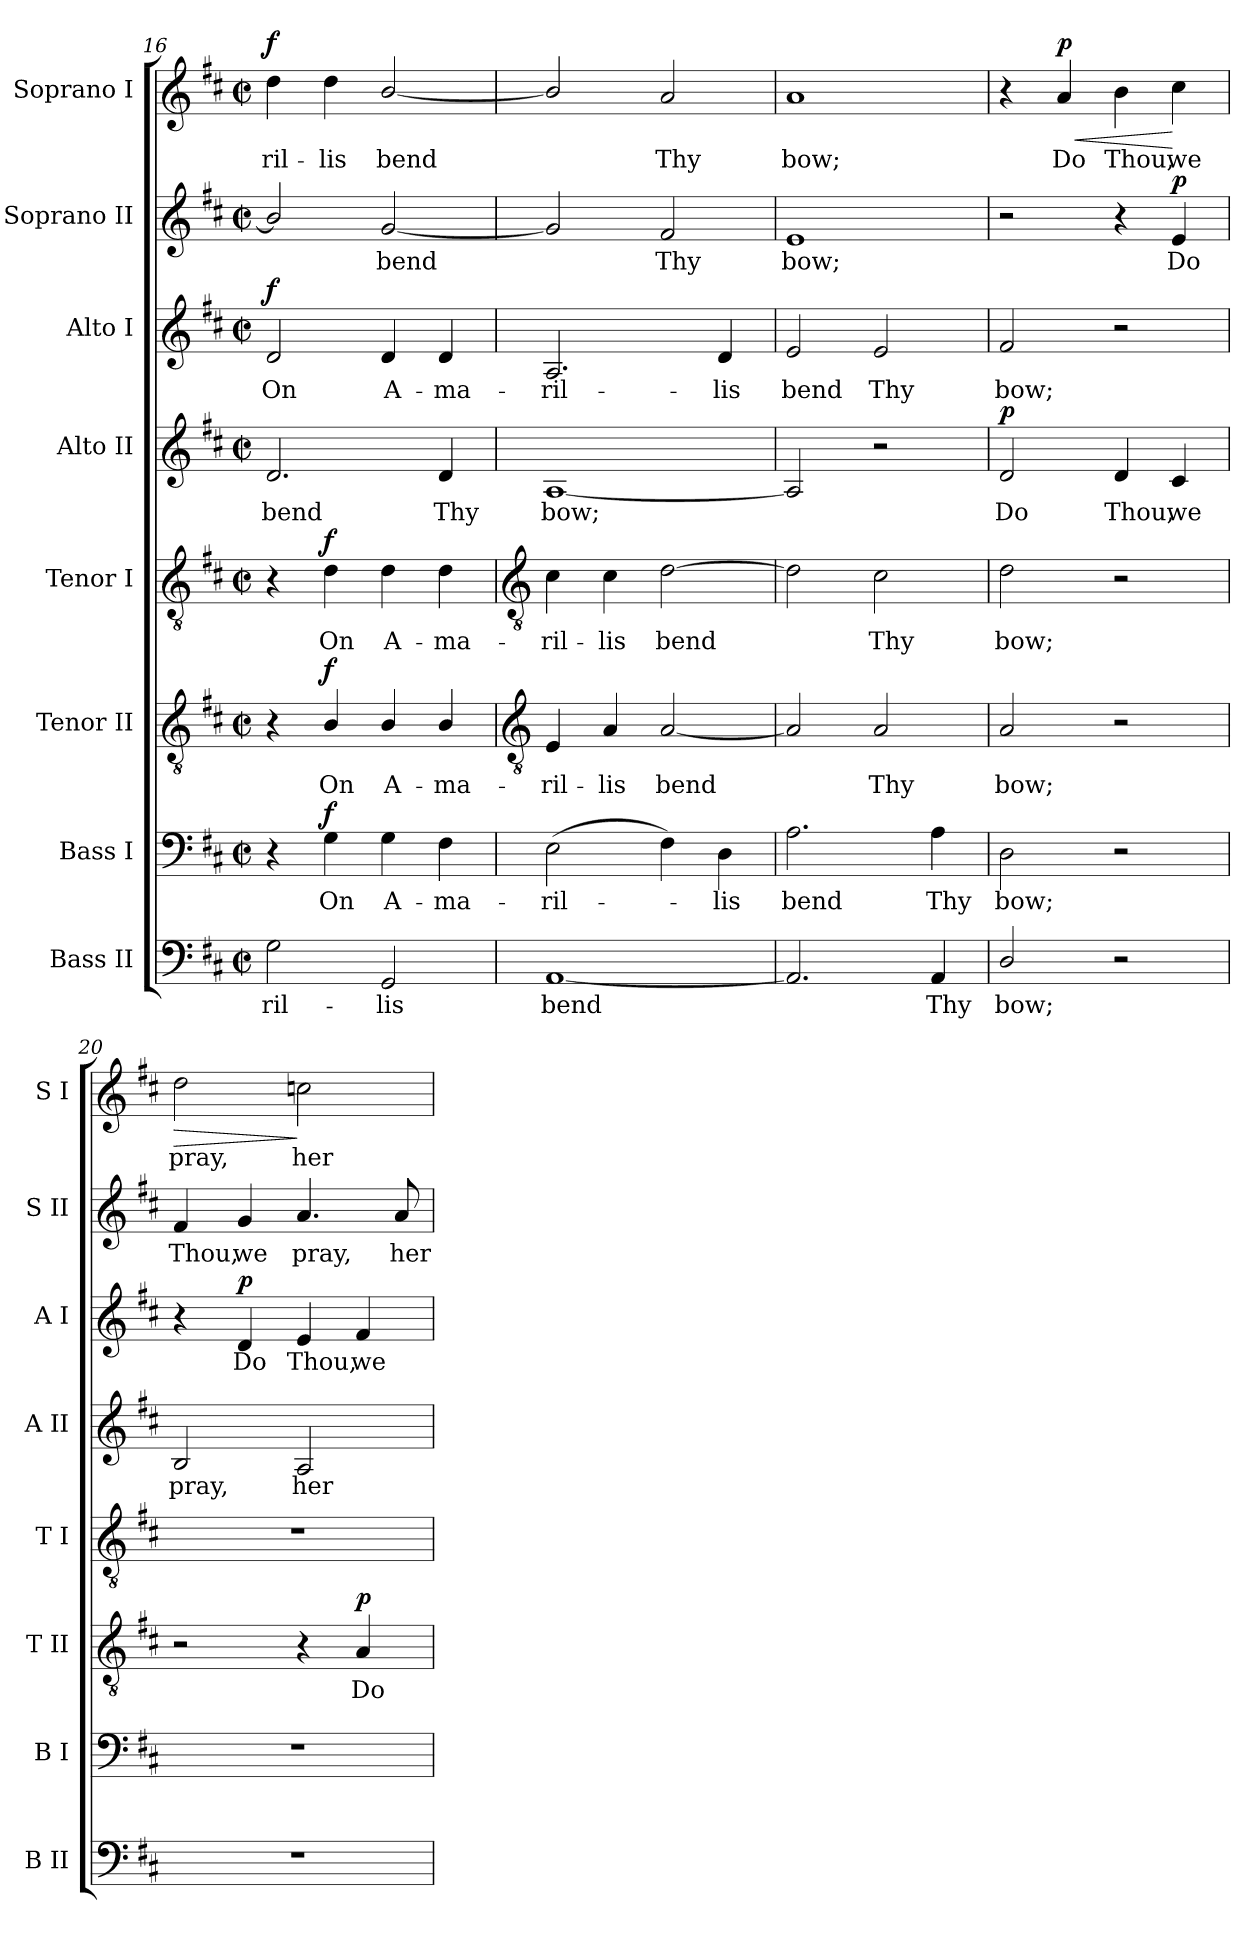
**kern	**text	**kern	**text	**dynam	**kern	**text	**dynam	**kern	**text	**dynam	**kern	**text	**dynam	**kern	**text	**dynam	**kern	**text	**dynam	**kern	**text	**dynam
*part8	*part8	*part7	*part7	*part7	*part6	*part6	*part6	*part5	*part5	*part5	*part4	*part4	*part4	*part3	*part3	*part3	*part2	*part2	*part2	*part1	*part1	*part1
*staff8	*staff8	*staff7	*staff7	*staff7	*staff6	*staff6	*staff6	*staff5	*staff5	*staff5	*staff4	*staff4	*staff4	*staff3	*staff3	*staff3	*staff2	*staff2	*staff2	*staff1	*staff1	*staff1
*I"Bass II	*	*I"Bass I	*	*	*I"Tenor II	*	*	*I"Tenor I	*	*	*I"Alto II	*	*	*I"Alto I	*	*	*I"Soprano II	*	*	*I"Soprano I	*	*
*I'B II	*	*I'B I	*	*	*I'T II	*	*	*I'T I	*	*	*I'A II	*	*	*I'A I	*	*	*I'S II	*	*	*I'S I	*	*
*clefF4	*	*clefF4	*	*	*clefGv2	*	*	*clefGv2	*	*	*clefG2	*	*	*clefG2	*	*	*clefG2	*	*	*clefG2	*	*
*k[f#c#]	*	*k[f#c#]	*	*	*k[f#c#]	*	*	*k[f#c#]	*	*	*k[f#c#]	*	*	*k[f#c#]	*	*	*k[f#c#]	*	*	*k[f#c#]	*	*
*D:	*	*D:	*	*	*D:	*	*	*D:	*	*	*D:	*	*	*D:	*	*	*D:	*	*	*D:	*	*
*M2/2	*	*M2/2	*	*	*M2/2	*	*	*M2/2	*	*	*M2/2	*	*	*M2/2	*	*	*M2/2	*	*	*M2/2	*	*
*met(c|)	*	*met(c|)	*	*	*met(c|)	*	*	*met(c|)	*	*	*met(c|)	*	*	*met(c|)	*	*	*met(c|)	*	*	*met(c|)	*	*
=16	=16	=16	=16	=16	=16	=16	=16	=16	=16	=16	=16	=16	=16	=16	=16	=16	=16	=16	=16	=16	=16	=16
!	!LO:LY:b	!	!	!	!	!	!	!	!	!	!	!LO:LY:b	!	!	!LO:LY:b	!LO:DY:b	!	!	!	!	!LO:LY:b	!LO:DY:b
2G	-ril-	4r	.	.	4r	.	.	4r	.	.	2.d	bend	.	2d	On	f	2b/]	.	.	4dd	ril-	f
!	!	!	!LO:LY:b	!LO:DY:b	!	!LO:LY:b	!LO:DY:b	!	!LO:LY:b	!LO:DY:b	!	!	!	!	!	!	!	!	!	!	!LO:LY:b	!
.	.	4G	On	f	4B/	On	f	4d	On	f	.	.	.	.	.	.	.	.	.	4dd	-lis	.
!	!LO:LY:b	!	!LO:LY:b	!	!	!LO:LY:b	!	!	!LO:LY:b	!	!	!	!	!	!LO:LY:b	!	!	!LO:LY:b	!	!	!LO:LY:b	!
2GG	-lis	4G	A-	.	4B/	A-	.	4d	A-	.	.	.	.	4d	A-	.	[2g	bend	.	[2b/	bend	.
!	!	!	!LO:LY:b	!	!	!LO:LY:b	!	!	!LO:LY:b	!	!	!LO:LY:b	!	!	!LO:LY:b	!	!	!	!	!	!	!
.	.	4F#	-ma-	.	4B/	-ma-	.	4d	-ma-	.	4d	Thy	.	4d	-ma-	.	.	.	.	.	.	.
!!LO:LB:g=z
=17	=17	=17	=17	=17	=17	=17	=17	=17	=17	=17	=17	=17	=17	=17	=17	=17	=17	=17	=17	=17	=17	=17
*	*	*	*	*	*clefGv2	*	*	*clefGv2	*	*	*	*	*	*	*	*	*	*	*	*	*	*
!	!LO:LY:b	!	!LO:LY:b	!	!	!LO:LY:b	!	!	!LO:LY:b	!	!	!LO:LY:b	!	!	!LO:LY:b	!	!	!	!	!	!	!
[1AA	bend	(>2E	-ril-	.	4E	-ril-	.	4c#	-ril-	.	[1A	bow;	.	2.A	-ril-	.	2g]	.	.	2b/]	.	.
!	!	!	!	!	!	!LO:LY:b	!	!	!LO:LY:b	!	!	!	!	!	!	!	!	!	!	!	!	!
.	.	.	.	.	4A	-lis	.	4c#	-lis	.	.	.	.	.	.	.	.	.	.	.	.	.
!	!	!	!	!	!	!LO:LY:b	!	!	!LO:LY:b	!	!	!	!	!	!	!	!	!LO:LY:b	!	!	!LO:LY:b	!
.	.	4F#)	.	.	[2A	bend	.	[2d	bend	.	.	.	.	.	.	.	2f#	Thy	.	2a	Thy	.
!	!	!	!LO:LY:b	!	!	!	!	!	!	!	!	!	!	!	!LO:LY:b	!	!	!	!	!	!	!
.	.	4D	lis	.	.	.	.	.	.	.	.	.	.	4d	-lis	.	.	.	.	.	.	.
=18	=18	=18	=18	=18	=18	=18	=18	=18	=18	=18	=18	=18	=18	=18	=18	=18	=18	=18	=18	=18	=18	=18
!	!	!	!LO:LY:b	!	!	!	!	!	!	!	!	!	!	!	!LO:LY:b	!	!	!LO:LY:b	!	!	!LO:LY:b	!
2.AA]	.	2.A	bend	.	2A]	.	.	2d]	.	.	2A]	.	.	2e	bend	.	1e	bow;	.	1a	bow;	.
!	!	!	!	!	!	!LO:LY:b	!	!	!LO:LY:b	!	!	!	!	!	!LO:LY:b	!	!	!	!	!	!	!
.	.	.	.	.	2A	Thy	.	2c#	Thy	.	2r	.	.	2e	Thy	.	.	.	.	.	.	.
!	!LO:LY:b	!	!LO:LY:b	!	!	!	!	!	!	!	!	!	!	!	!	!	!	!	!	!	!	!
4AA	Thy	4A	Thy	.	.	.	.	.	.	.	.	.	.	.	.	.	.	.	.	.	.	.
=19	=19	=19	=19	=19	=19	=19	=19	=19	=19	=19	=19	=19	=19	=19	=19	=19	=19	=19	=19	=19	=19	=19
!	!LO:LY:b	!	!LO:LY:b	!	!	!LO:LY:b	!	!	!LO:LY:b	!	!	!LO:LY:b	!LO:DY:b	!	!LO:LY:b	!	!	!	!	!	!	!
2D/	bow;	2D	bow;	.	2A	bow;	.	2d	bow;	.	2d	Do	p	2f#	bow;	.	2r	.	.	4r	.	.
!	!	!	!	!	!	!	!	!	!	!	!	!	!	!	!	!	!	!	!	!	!LO:LY:b	!LO:HP:b
!	!	!	!	!	!	!	!	!	!	!	!	!	!	!	!	!	!	!	!	!	!	!LO:DY:n=1:b
.	.	.	.	.	.	.	.	.	.	.	.	.	.	.	.	.	.	.	.	4a	Do	< p
!	!	!	!	!	!	!	!	!	!	!	!	!LO:LY:b	!	!	!	!	!	!	!	!	!LO:LY:b	!
2r	.	2r	.	.	2r	.	.	2r	.	.	4d	Thou,	.	2r	.	.	4r	.	.	4b	Thou,	.
!	!	!	!	!	!	!	!	!	!	!	!	!LO:LY:b	!	!	!	!	!	!LO:LY:b	!LO:DY:b	!	!LO:LY:b	!
.	.	.	.	.	.	.	.	.	.	.	4c#	we	.	.	.	.	4e	Do	p	4cc#	we	[
=20	=20	=20	=20	=20	=20	=20	=20	=20	=20	=20	=20	=20	=20	=20	=20	=20	=20	=20	=20	=20	=20	=20
!	!	!	!	!	!	!	!	!	!	!	!	!LO:LY:b	!	!	!	!	!	!LO:LY:b	!	!	!LO:LY:b	!LO:HP:b
1r	.	1r	.	.	2r	.	.	1r	.	.	2B	pray,	.	4r	.	.	4f#	Thou,	.	2dd	pray,	>
!	!	!	!	!	!	!	!	!	!	!	!	!	!	!	!LO:LY:b	!LO:DY:b	!	!LO:LY:b	!	!	!	!
.	.	.	.	.	.	.	.	.	.	.	.	.	.	4d	Do	p	4g	we	.	.	.	.
!	!	!	!	!	!	!	!	!	!	!	!	!LO:LY:b	!	!	!LO:LY:b	!	!	!LO:LY:b	!	!	!LO:LY:b	!
.	.	.	.	.	4r	.	.	.	.	.	2A	her	.	4e	Thou,	.	4.a	pray,	.	2ccn	her	]
!	!	!	!	!	!	!LO:LY:b	!LO:DY:b	!	!	!	!	!	!	!	!LO:LY:b	!	!	!	!	!	!	!
.	.	.	.	.	4A	Do	p	.	.	.	.	.	.	4f#	we	.	.	.	.	.	.	.
!	!	!	!	!	!	!	!	!	!	!	!	!	!	!	!	!	!	!LO:LY:b	!	!	!	!
.	.	.	.	.	.	.	.	.	.	.	.	.	.	.	.	.	8a	her	.	.	.	.
=	=	=	=	=	=	=	=	=	=	=	=	=	=	=	=	=	=	=	=	=	=	=
*-	*-	*-	*-	*-	*-	*-	*-	*-	*-	*-	*-	*-	*-	*-	*-	*-	*-	*-	*-	*-	*-	*-
